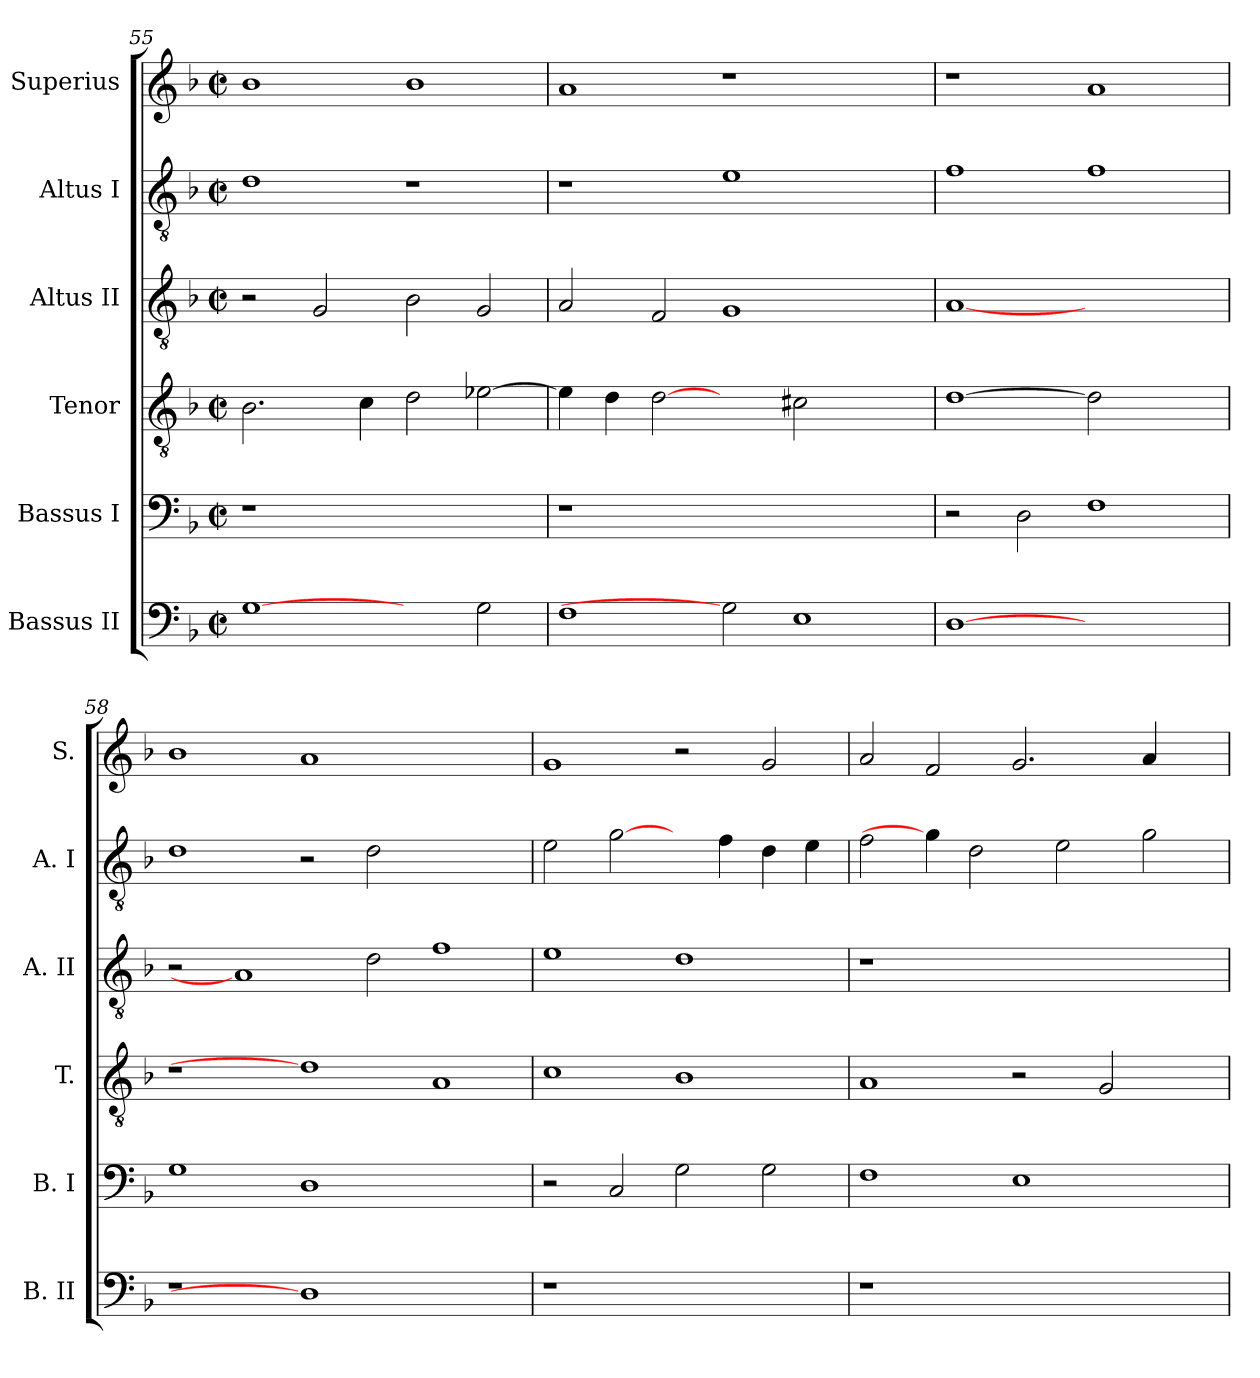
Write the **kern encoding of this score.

**kern	**kern	**kern	**kern	**kern	**kern
*part6	*part5	*part4	*part3	*part2	*part1
*staff6	*staff5	*staff4	*staff3	*staff2	*staff1
*I"Bassus II	*I"Bassus I	*I"Tenor	*I"Altus II	*I"Altus I	*I"Superius
*I'B. II	*I'B. I	*I'T.	*I'A. II	*I'A. I	*I'S.
*clefF4	*clefF4	*clefGv2	*clefGv2	*clefGv2	*clefG2
*	*	*ITrd7c12	*ITrd7c12	*ITrd7c12	*
*k[b-]	*k[b-]	*k[b-]	*k[b-]	*k[b-]	*k[b-]
*F:	*F:	*F:	*F:	*F:	*F:
*M2/2	*M2/2	*M2/2	*M2/2	*M2/2	*M2/2
*met(c|)	*met(c|)	*met(c|)	*met(c|)	*met(c|)	*met(c|)
=55	=55	=55	=55	=55	=55
!	!LO:N:vis=1	!	!	!	!
[1Gi	1r	2.BB-i\	2r	1Di	1b-i
.	.	.	2GGi/	.	.
.	.	4Ci\	.	.	.
2ryy	1ryy	2Di\	2BB-i\	1r	1b-i
2Gi\	.	[>2E-Xi\	2GGi/	.	.
!!LO:PB:g=z
=56	=56	=56	=56	=56	=56
!	!LO:N:vis=1	!	!	!	!
1Fi	1r	4E-i\]	2AAi/	1r	1ai
.	.	4Di\	.	.	.
.	.	[2Di	2FFi/	.	.
2Gi]	1.ryy	2ryy	1GGi	1Ei	1r
1Ei	.	2C#Xi\	.	.	.
.	.	2ryy	2ryy	2ryy	2ryy
=57	=57	=57	=57	=57	=57
[1Di	2r	[1Di	[1AAi	1Fi	1r
.	2Di\	.	.	.	.
1ryy	1Fi	2Di]	1ryy	1Fi	1ai
.	.	2ryy	.	.	.
=58	=58	=58	=58	=58	=58
!LO:N:vis=1	!	!	!	!	!
1r	1Gi	1r	2r	1Di	1b-i
.	.	.	1AAi]	.	.
1Di]	1Di	1Di]	.	2r	1ai
.	.	.	2Di\	2Di\	.
1ryy	1ryy	1AAi	1Fi	1ryy	1ryy
=59	=59	=59	=59	=59	=59
!LO:N:vis=1	!	!	!	!	!
1r	2r	1Ci	1Ei	2Ei\	1gi
.	2Ci/	.	.	[2Gi\	.
1ryy	2Gi\	1BB-i	1Di	4ryy	2r
.	.	.	.	4Fi\	.
.	2Gi\	.	.	4Di\	2gi/
.	.	.	.	4Ei\	.
=60	=60	=60	=60	=60	=60
!LO:N:vis=1	!	!	!LO:N:vis=1	!	!
1r	1Fi	1AAi	1r	2Fi\	2ai/
.	.	.	.	4Gi\]	2fi/
.	.	.	.	2Di\	.
1ryy	1Ei	2r	1ryy	.	2.gi/
.	.	.	.	2Ei\	.
.	.	2GGi/	.	.	.
.	.	.	.	2Gi\	4ai/
4ryy	4ryy	4ryy	4ryy	.	4ryy
=	=	=	=	=	=
*-	*-	*-	*-	*-	*-
